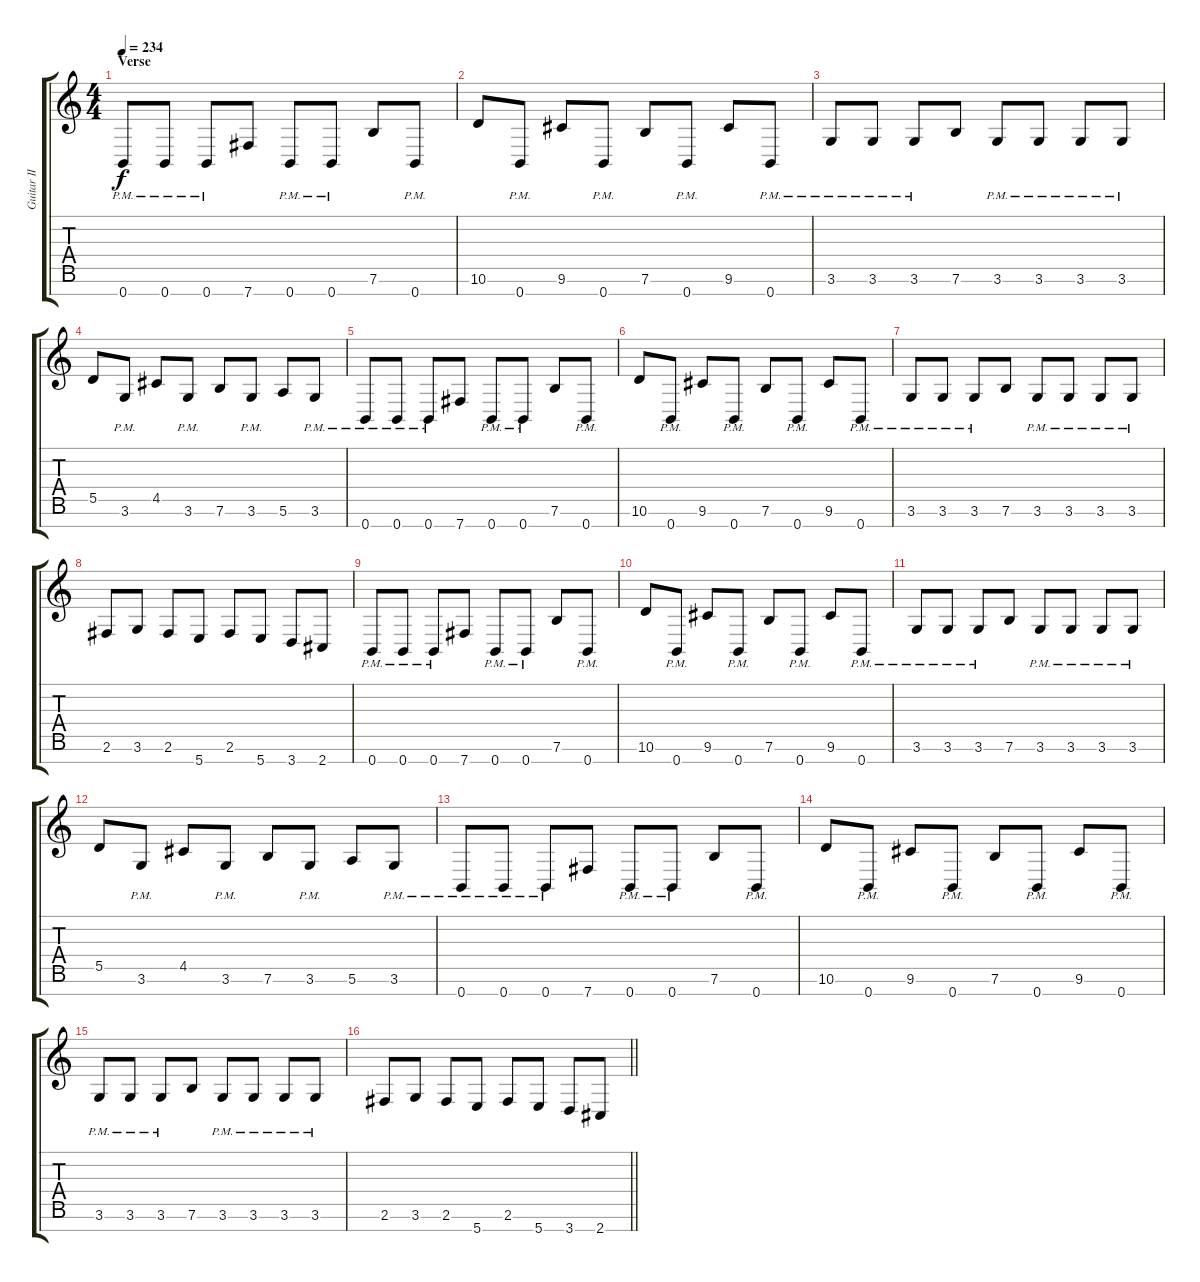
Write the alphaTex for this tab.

\track ("Guitar II" "Guitar II") {instrument distortionguitar}
\staff {score tabs}
\tuning (E4 B3 G3 D3 A2 E2 B1) {hide}
\ts (4 4)
\section ("" "Verse")
\tempo 234
\clef g2
\ks c
0.7{pm}.8{dy f instrument distortionguitar} 0.7{pm}.8 0.7{pm}.8 7.7.8 0.7{pm}.8 0.7{pm}.8 7.6.8 0.7{pm}.8 |
10.6.8 0.7{pm}.8 9.6.8 0.7{pm}.8 7.6.8 0.7{pm}.8 9.6.8 0.7{pm}.8 |
3.6{pm}.8 3.6{pm}.8 3.6{pm}.8 7.6.8 3.6{pm}.8 3.6{pm}.8 3.6{pm}.8 3.6{pm}.8 |
5.5.8 3.6{pm}.8 4.5.8 3.6{pm}.8 7.6.8 3.6{pm}.8 5.6.8 3.6{pm}.8 |
0.7{pm}.8 0.7{pm}.8 0.7{pm}.8 7.7.8 0.7{pm}.8 0.7{pm}.8 7.6.8 0.7{pm}.8 |
10.6.8 0.7{pm}.8 9.6.8 0.7{pm}.8 7.6.8 0.7{pm}.8 9.6.8 0.7{pm}.8 |
3.6{pm}.8 3.6{pm}.8 3.6{pm}.8 7.6.8 3.6{pm}.8 3.6{pm}.8 3.6{pm}.8 3.6{pm}.8 |
2.6.8 3.6.8 2.6.8 5.7.8 2.6.8 5.7.8 3.7.8 2.7.8 |
0.7{pm}.8 0.7{pm}.8 0.7{pm}.8 7.7.8 0.7{pm}.8 0.7{pm}.8 7.6.8 0.7{pm}.8 |
10.6.8 0.7{pm}.8 9.6.8 0.7{pm}.8 7.6.8 0.7{pm}.8 9.6.8 0.7{pm}.8 |
3.6{pm}.8 3.6{pm}.8 3.6{pm}.8 7.6.8 3.6{pm}.8 3.6{pm}.8 3.6{pm}.8 3.6{pm}.8 |
5.5.8 3.6{pm}.8 4.5.8 3.6{pm}.8 7.6.8 3.6{pm}.8 5.6.8 3.6{pm}.8 |
0.7{pm}.8 0.7{pm}.8 0.7{pm}.8 7.7.8 0.7{pm}.8 0.7{pm}.8 7.6.8 0.7{pm}.8 |
10.6.8 0.7{pm}.8 9.6.8 0.7{pm}.8 7.6.8 0.7{pm}.8 9.6.8 0.7{pm}.8 |
3.6{pm}.8 3.6{pm}.8 3.6{pm}.8 7.6.8 3.6{pm}.8 3.6{pm}.8 3.6{pm}.8 3.6{pm}.8 |
\barLineRight lightlight
2.6.8 3.6.8 2.6.8 5.7.8 2.6.8 5.7.8 3.7.8 2.7.8
